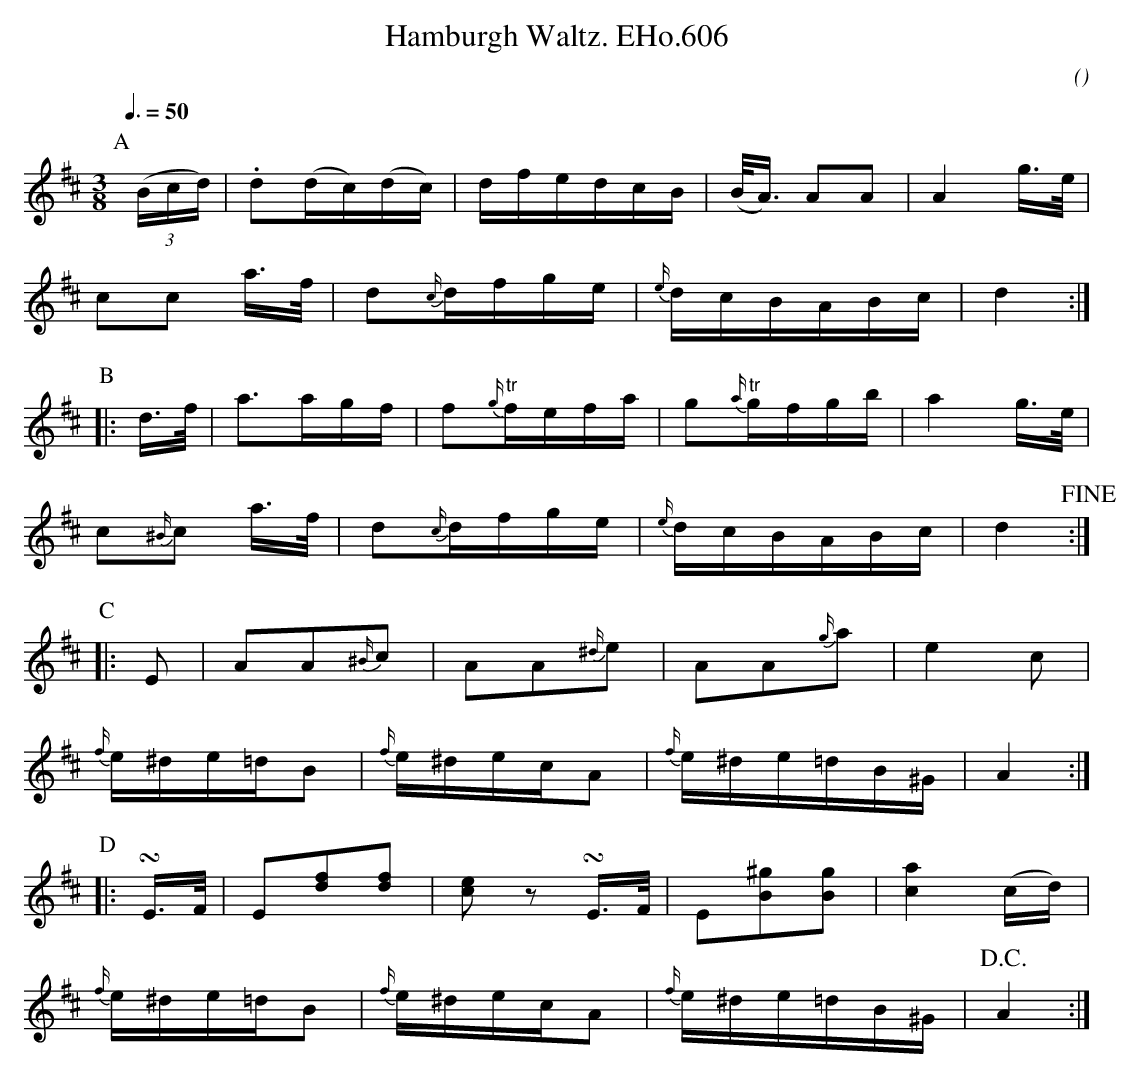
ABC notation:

X:1
T:Hamburgh Waltz. EHo.606
M:3/8
L:1/16
Q:3/8=50
C:
O:
K:D
P:A
y(3(Bcd) | .d2(dc)(dc) | dfedcB | (B<A) A2A2 | A4 g>e |
c2c2 a>f | d2{c/}dfge | {e/}dcBABc | d4 :|
P:B
|: d>f | a3agf | f2{g/}"tr"fefa | g2{a/}"tr"gfgb | a4g>e |
c2{^B/}c2 a>f | d2{c/}dfge | {e/}dcBABc | d4 !fine!:|
P:C
|:E2 | A2A2{^B/}c2 | A2A2{^d/}e2 | A2A2{g/}a2 | e4c2 |
{f/}e^de=dB2 | {f/}e^decA2 | {f/}e^de=dB^G | A4 :|
P:D
|: !turn!E>F | E2[d2f2][d2f2] | [c2e2]z2 !turn!E>F | E2[B2^g2][B2g2] | [c4a4](cd) |
{f/}e^de=dB2 | {f/}e^decA2 | {f/}e^de=dB^G | !D.C.!A4 :|
